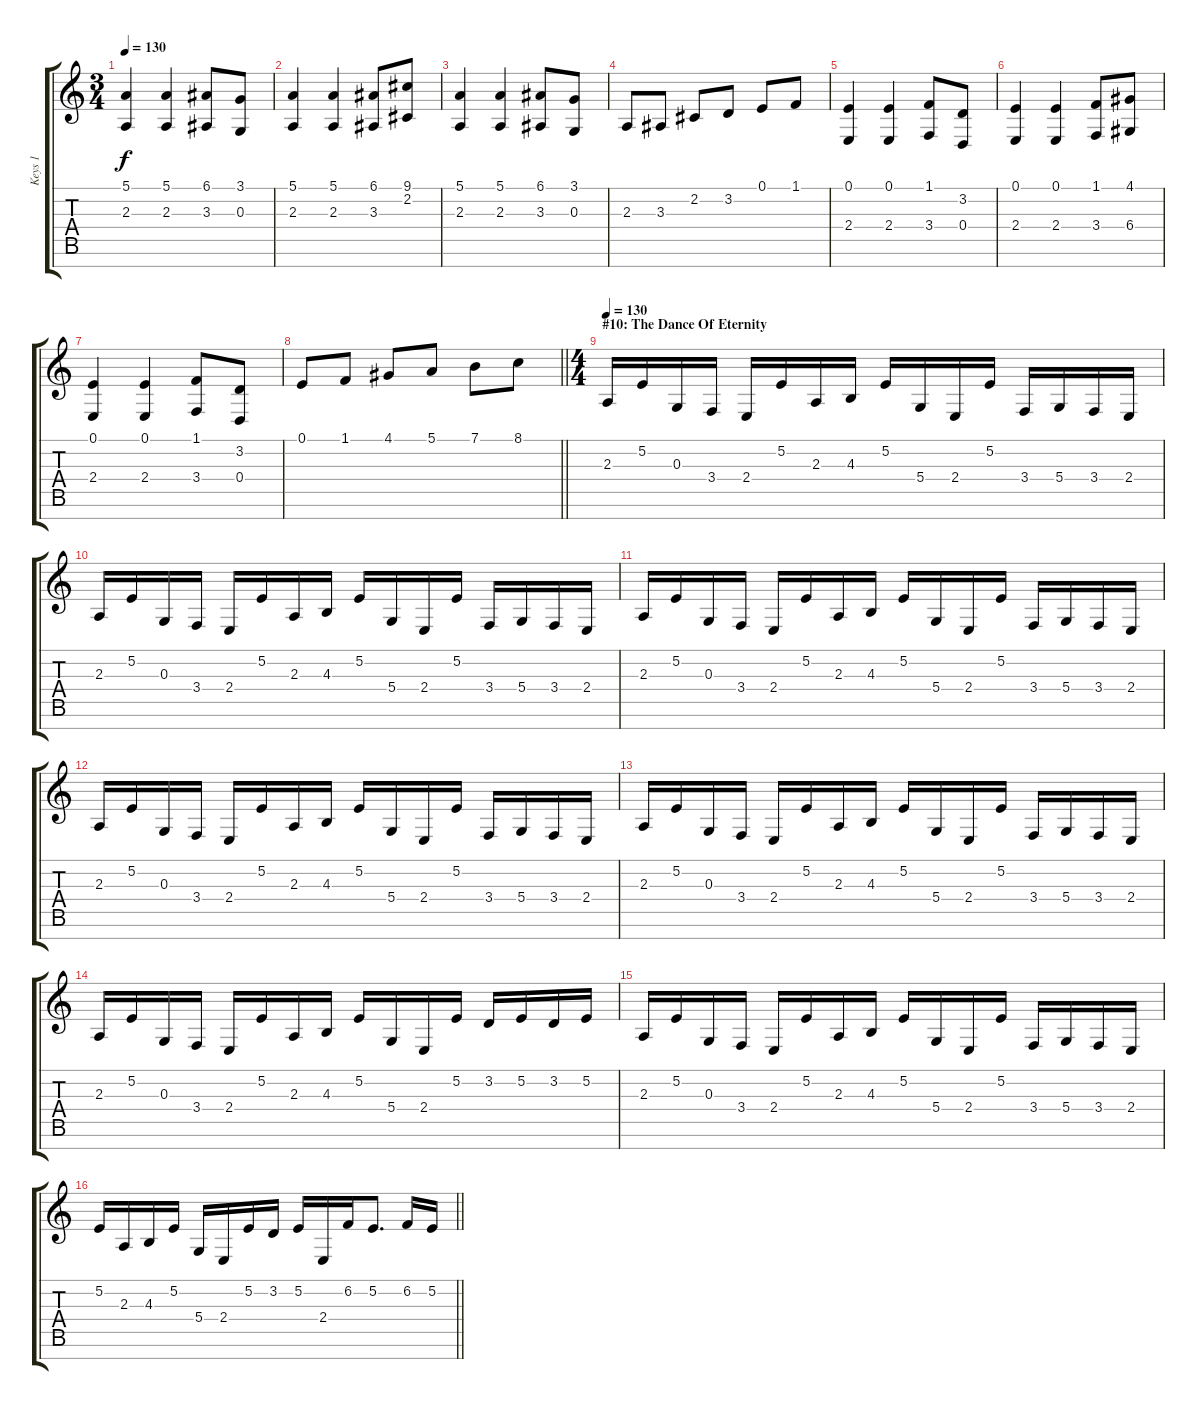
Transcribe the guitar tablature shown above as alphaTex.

\track ("Keys 1" "Keys 1") {instrument xylophone}
\staff {score tabs}
\tuning (E4 B3 G3 D3 A2 E2 B1) {hide}
\ts (3 4)
\tempo 130
\clef g2
\ks c
(5.1 2.3).4{dy f} (5.1 2.3).4 (6.1 3.3).8 (3.1 0.3).8 |
(5.1 2.3).4 (5.1 2.3).4 (6.1 3.3).8 (9.1 2.2).8 |
(5.1 2.3).4 (5.1 2.3).4 (6.1 3.3).8 (3.1 0.3).8 |
2.3.8 3.3.8 2.2.8 3.2.8 0.1.8 1.1.8 |
(0.1 2.4).4 (0.1 2.4).4 (1.1 3.4).8 (3.2 0.4).8 |
(0.1 2.4).4 (0.1 2.4).4 (1.1 3.4).8 (4.1 6.4).8 |
(0.1 2.4).4 (0.1 2.4).4 (1.1 3.4).8 (3.2 0.4).8 |
\barLineRight lightlight
0.1.8 1.1.8 4.1.8 5.1.8 7.1.8 8.1.8 |
\ts (4 4)
\section ("" "#10: The Dance Of Eternity")
\tempo 130
2.3.16{instrument lead2sawtooth} 5.2.16 0.3.16 3.4.16 2.4.16 5.2.16 2.3.16 4.3.16 5.2.16 5.4.16 2.4.16 5.2.16 3.4.16 5.4.16 3.4.16 2.4.16 |
2.3.16 5.2.16 0.3.16 3.4.16 2.4.16 5.2.16 2.3.16 4.3.16 5.2.16 5.4.16 2.4.16 5.2.16 3.4.16 5.4.16 3.4.16 2.4.16 |
2.3.16 5.2.16 0.3.16 3.4.16 2.4.16 5.2.16 2.3.16 4.3.16 5.2.16 5.4.16 2.4.16 5.2.16 3.4.16 5.4.16 3.4.16 2.4.16 |
2.3.16 5.2.16 0.3.16 3.4.16 2.4.16 5.2.16 2.3.16 4.3.16 5.2.16 5.4.16 2.4.16 5.2.16 3.4.16 5.4.16 3.4.16 2.4.16 |
2.3.16 5.2.16 0.3.16 3.4.16 2.4.16 5.2.16 2.3.16 4.3.16 5.2.16 5.4.16 2.4.16 5.2.16 3.4.16 5.4.16 3.4.16 2.4.16 |
2.3.16 5.2.16 0.3.16 3.4.16 2.4.16 5.2.16 2.3.16 4.3.16 5.2.16 5.4.16 2.4.16 5.2.16 3.2.16 5.2.16 3.2.16 5.2.16 |
2.3.16 5.2.16 0.3.16 3.4.16 2.4.16 5.2.16 2.3.16 4.3.16 5.2.16 5.4.16 2.4.16 5.2.16 3.4.16 5.4.16 3.4.16 2.4.16 |
\barLineRight lightlight
5.2.16 2.3.16 4.3.16 5.2.16 5.4.16 2.4.16 5.2.16 3.2.16 5.2.16 2.4.16 6.2.16 5.2.8{d} 6.2.16 5.2.16
